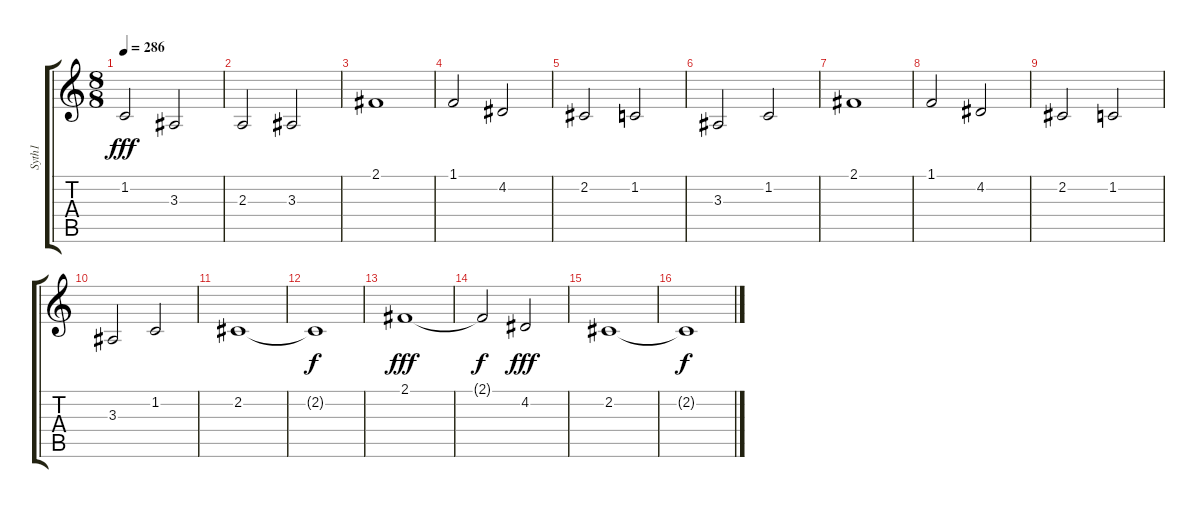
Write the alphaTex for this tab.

\track ("Syth1" "Syth1") {instrument fx4atmosphere}
\staff {score tabs}
\tuning (E4 B3 G3 D3 A2 E2) {hide}
\ts (8 8)
\tempo 286
\clef g2
\ks c
1.2.2{dy fff} 3.3.2 |
2.3.2 3.3.2 |
2.1.1 |
1.1.2 4.2.2 |
2.2.2 1.2.2 |
3.3.2 1.2.2 |
2.1.1 |
1.1.2 4.2.2 |
2.2.2 1.2.2 |
3.3.2 1.2.2 |
2.2.1 |
2.2{t}.1{dy f} |
2.1.1{dy fff} |
2.1{t}.2{dy f} 4.2.2{dy fff} |
2.2.1 |
2.2{t}.1{dy f}
